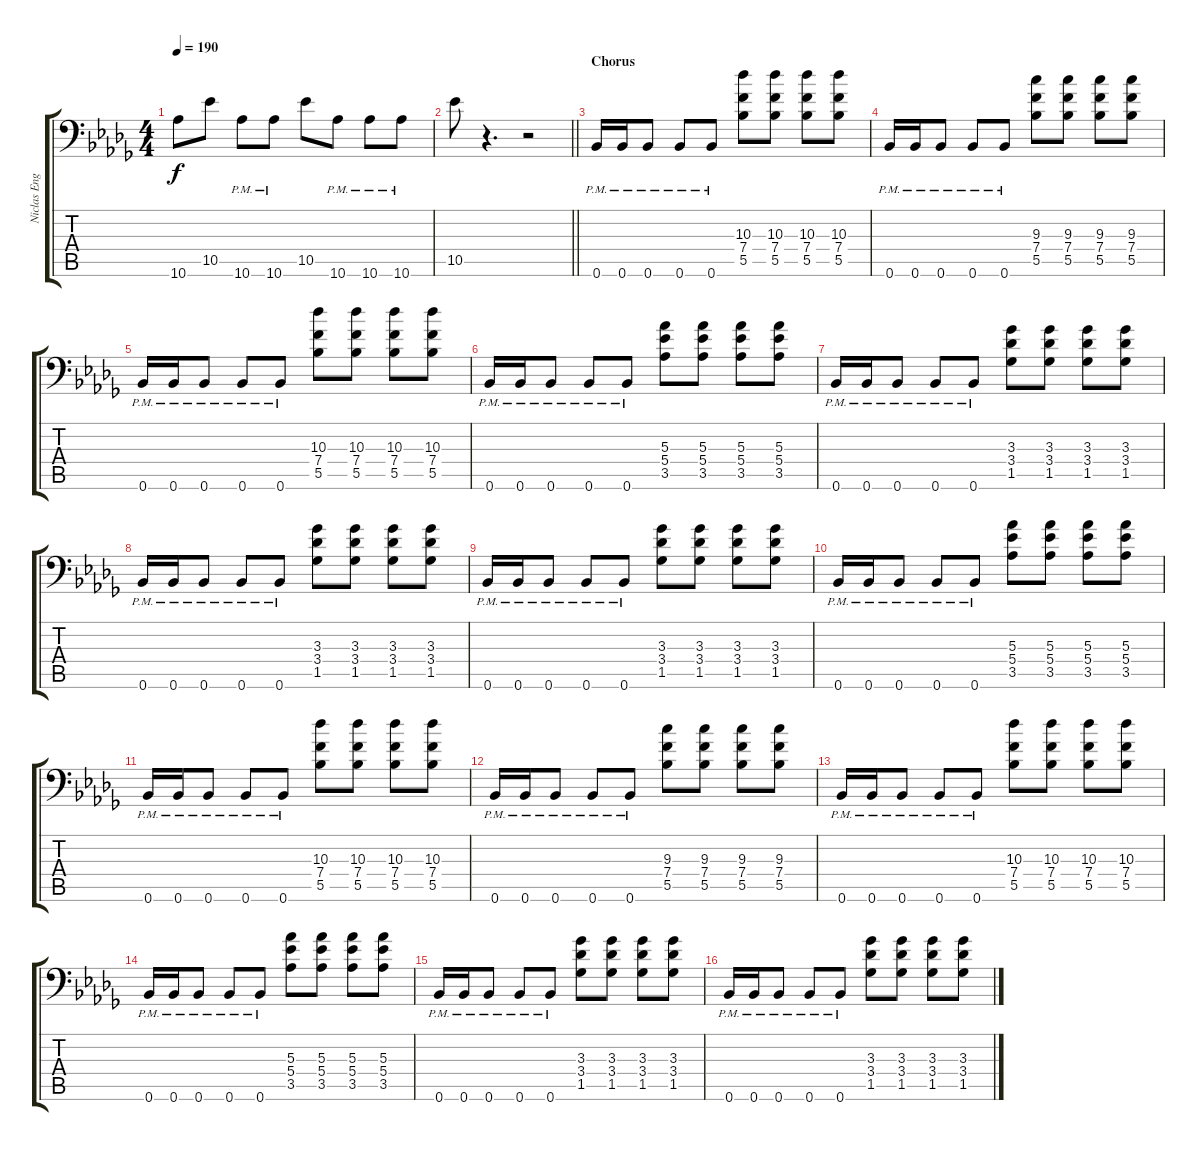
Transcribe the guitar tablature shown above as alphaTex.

\track ("Niclas Engelin" "Niclas Eng") {instrument distortionguitar}
\staff {score tabs}
\tuning (C4 G3 Eb3 Bb2 F2 Bb1) {hide}
\ts (4 4)
\tempo 190
\clef f4
\ks db
10.6{t}.8{dy f} 10.5.8 10.6{pm}.8 10.6{pm}.8 10.5.8 10.6{pm}.8 10.6{pm}.8 10.6{pm}.8 |
\barLineRight lightlight
10.5.8 r.4{d} r.2 |
\section ("" "Chorus")
0.6{pm}.16 0.6{pm}.16 0.6{pm}.8 0.6{pm}.8 0.6{pm}.8 (10.3 7.4 5.5).8 (10.3 7.4 5.5).8 (10.3 7.4 5.5).8 (10.3 7.4 5.5).8 |
0.6{pm}.16 0.6{pm}.16 0.6{pm}.8 0.6{pm}.8 0.6{pm}.8 (9.3 7.4 5.5).8 (9.3 7.4 5.5).8 (9.3 7.4 5.5).8 (9.3 7.4 5.5).8 |
0.6{pm}.16 0.6{pm}.16 0.6{pm}.8 0.6{pm}.8 0.6{pm}.8 (10.3 7.4 5.5).8 (10.3 7.4 5.5).8 (10.3 7.4 5.5).8 (10.3 7.4 5.5).8 |
0.6{pm}.16 0.6{pm}.16 0.6{pm}.8 0.6{pm}.8 0.6{pm}.8 (5.3 5.4 3.5).8 (5.3 5.4 3.5).8 (5.3 5.4 3.5).8 (5.3 5.4 3.5).8 |
0.6{pm}.16 0.6{pm}.16 0.6{pm}.8 0.6{pm}.8 0.6{pm}.8 (3.3 3.4 1.5).8 (3.3 3.4 1.5).8 (3.3 3.4 1.5).8 (3.3 3.4 1.5).8 |
0.6{pm}.16 0.6{pm}.16 0.6{pm}.8 0.6{pm}.8 0.6{pm}.8 (3.3 3.4 1.5).8 (3.3 3.4 1.5).8 (3.3 3.4 1.5).8 (3.3 3.4 1.5).8 |
0.6{pm}.16 0.6{pm}.16 0.6{pm}.8 0.6{pm}.8 0.6{pm}.8 (3.3 3.4 1.5).8 (3.3 3.4 1.5).8 (3.3 3.4 1.5).8 (3.3 3.4 1.5).8 |
0.6{pm}.16 0.6{pm}.16 0.6{pm}.8 0.6{pm}.8 0.6{pm}.8 (5.3 5.4 3.5).8 (5.3 5.4 3.5).8 (5.3 5.4 3.5).8 (5.3 5.4 3.5).8 |
0.6{pm}.16 0.6{pm}.16 0.6{pm}.8 0.6{pm}.8 0.6{pm}.8 (10.3 7.4 5.5).8 (10.3 7.4 5.5).8 (10.3 7.4 5.5).8 (10.3 7.4 5.5).8 |
0.6{pm}.16 0.6{pm}.16 0.6{pm}.8 0.6{pm}.8 0.6{pm}.8 (9.3 7.4 5.5).8 (9.3 7.4 5.5).8 (9.3 7.4 5.5).8 (9.3 7.4 5.5).8 |
0.6{pm}.16 0.6{pm}.16 0.6{pm}.8 0.6{pm}.8 0.6{pm}.8 (10.3 7.4 5.5).8 (10.3 7.4 5.5).8 (10.3 7.4 5.5).8 (10.3 7.4 5.5).8 |
0.6{pm}.16 0.6{pm}.16 0.6{pm}.8 0.6{pm}.8 0.6{pm}.8 (5.3 5.4 3.5).8 (5.3 5.4 3.5).8 (5.3 5.4 3.5).8 (5.3 5.4 3.5).8 |
0.6{pm}.16 0.6{pm}.16 0.6{pm}.8 0.6{pm}.8 0.6{pm}.8 (3.3 3.4 1.5).8 (3.3 3.4 1.5).8 (3.3 3.4 1.5).8 (3.3 3.4 1.5).8 |
0.6{pm}.16 0.6{pm}.16 0.6{pm}.8 0.6{pm}.8 0.6{pm}.8 (3.3 3.4 1.5).8 (3.3 3.4 1.5).8 (3.3 3.4 1.5).8 (3.3 3.4 1.5).8
